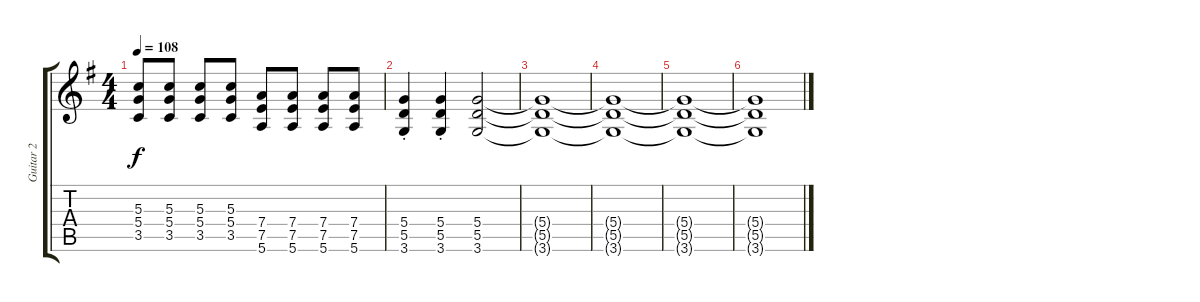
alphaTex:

\track ("Guitar 2" "Guitar 2") {instrument distortionguitar}
\staff {score tabs}
\tuning (E4 B3 G3 D3 A2 E2) {hide}
\ts (4 4)
\tempo 108
\clef g2
\ks g
(5.3 5.4 3.5).8{dy f} (5.3 5.4 3.5).8 (5.3 5.4 3.5).8 (5.3 5.4 3.5).8 (7.4 7.5 5.6).8 (7.4 7.5 5.6).8 (7.4 7.5 5.6).8 (7.4 7.5 5.6).8 |
(5.4{st} 5.5{st} 3.6{st}).4 (5.4{st} 5.5{st} 3.6{st}).4 (5.4 5.5 3.6).2 |
(5.4{t} 5.5{t} 3.6{t}).1 |
(5.4{t} 5.5{t} 3.6{t}).1 |
(5.4{t} 5.5{t} 3.6{t}).1 |
(5.4{t} 5.5{t} 3.6{t}).1
